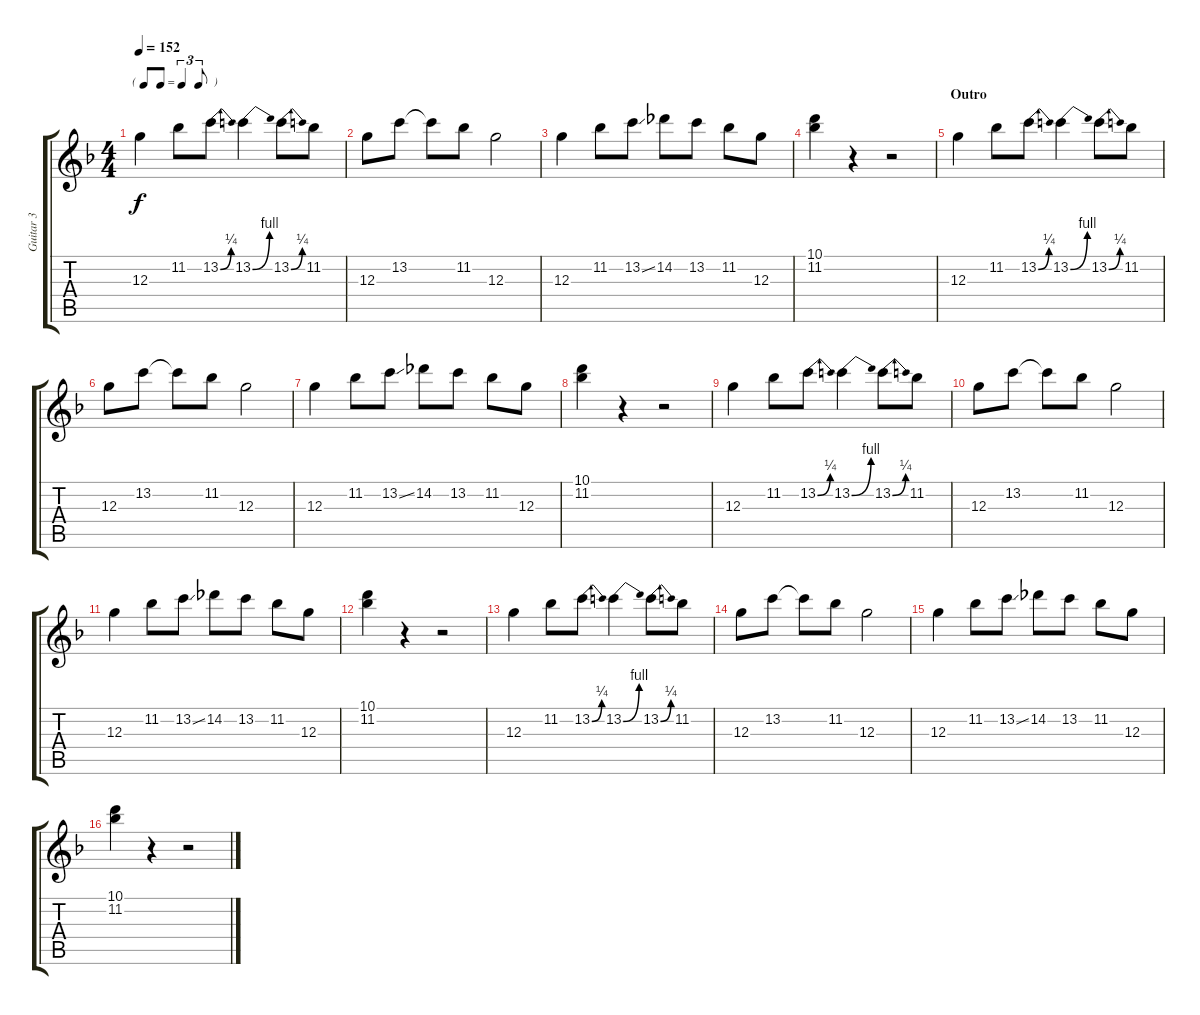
\track ("Guitar 3" "Guitar 3") {instrument distortionguitar}
\staff {score tabs}
\tuning (E4 B3 G3 D3 A2 E2) {hide}
\ts (4 4)
\tf triplet8th
\tempo 152
\clef g2
\ks f
12.3.4{dy f} 11.2.8 13.2{be (bend 0 0 60 1)}.8 13.2{be (bend 0 0 60 4)}.4 13.2{be (bend 0 0 60 1)}.8 11.2.8 |
12.3.8 13.2.8 13.2{t}.8 11.2.8 12.3.2 |
12.3.4 11.2.8 13.2{ss}.8 14.2.8 13.2.8 11.2.8 12.3.8 |
(10.1 11.2).4 r.4 r.2 |
\section ("" "Outro")
12.3.4 11.2.8 13.2{be (bend 0 0 60 1)}.8 13.2{be (bend 0 0 60 4)}.4 13.2{be (bend 0 0 60 1)}.8 11.2.8 |
12.3.8 13.2.8 13.2{t}.8 11.2.8 12.3.2 |
12.3.4 11.2.8 13.2{ss}.8 14.2.8 13.2.8 11.2.8 12.3.8 |
(10.1 11.2).4 r.4 r.2 |
12.3.4 11.2.8 13.2{be (bend 0 0 60 1)}.8 13.2{be (bend 0 0 60 4)}.4 13.2{be (bend 0 0 60 1)}.8 11.2.8 |
12.3.8 13.2.8 13.2{t}.8 11.2.8 12.3.2 |
12.3.4 11.2.8 13.2{ss}.8 14.2.8 13.2.8 11.2.8 12.3.8 |
(10.1 11.2).4 r.4 r.2 |
12.3.4 11.2.8 13.2{be (bend 0 0 60 1)}.8 13.2{be (bend 0 0 60 4)}.4 13.2{be (bend 0 0 60 1)}.8 11.2.8 |
12.3.8 13.2.8 13.2{t}.8 11.2.8 12.3.2 |
12.3.4 11.2.8 13.2{ss}.8 14.2.8 13.2.8 11.2.8 12.3.8 |
(10.1 11.2).4 r.4 r.2
